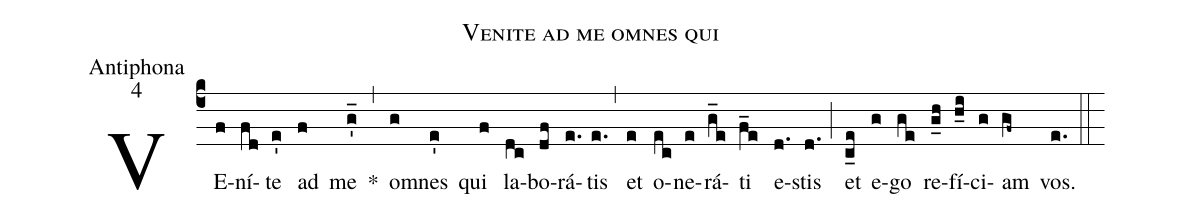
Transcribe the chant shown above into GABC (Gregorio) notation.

name:Venite ad me omnes qui;
office-part:Antiphona;
mode:4;
%%
(c4) VE(f)ní(fd)te(e') ad(f) me(g_') *(,) o(g)mnes(e') qui(f) la(dc)bo(df)rá(e.)tis(e.) (,) et(e) o(ec)ne(e)rá(g_e)ti(f_e) e(d.)stis(d.) (;) et(c_e) e(g)go(ge) re(g_h)fí(h_i)ci(g)am(gf~) vos.(e.) (::)
